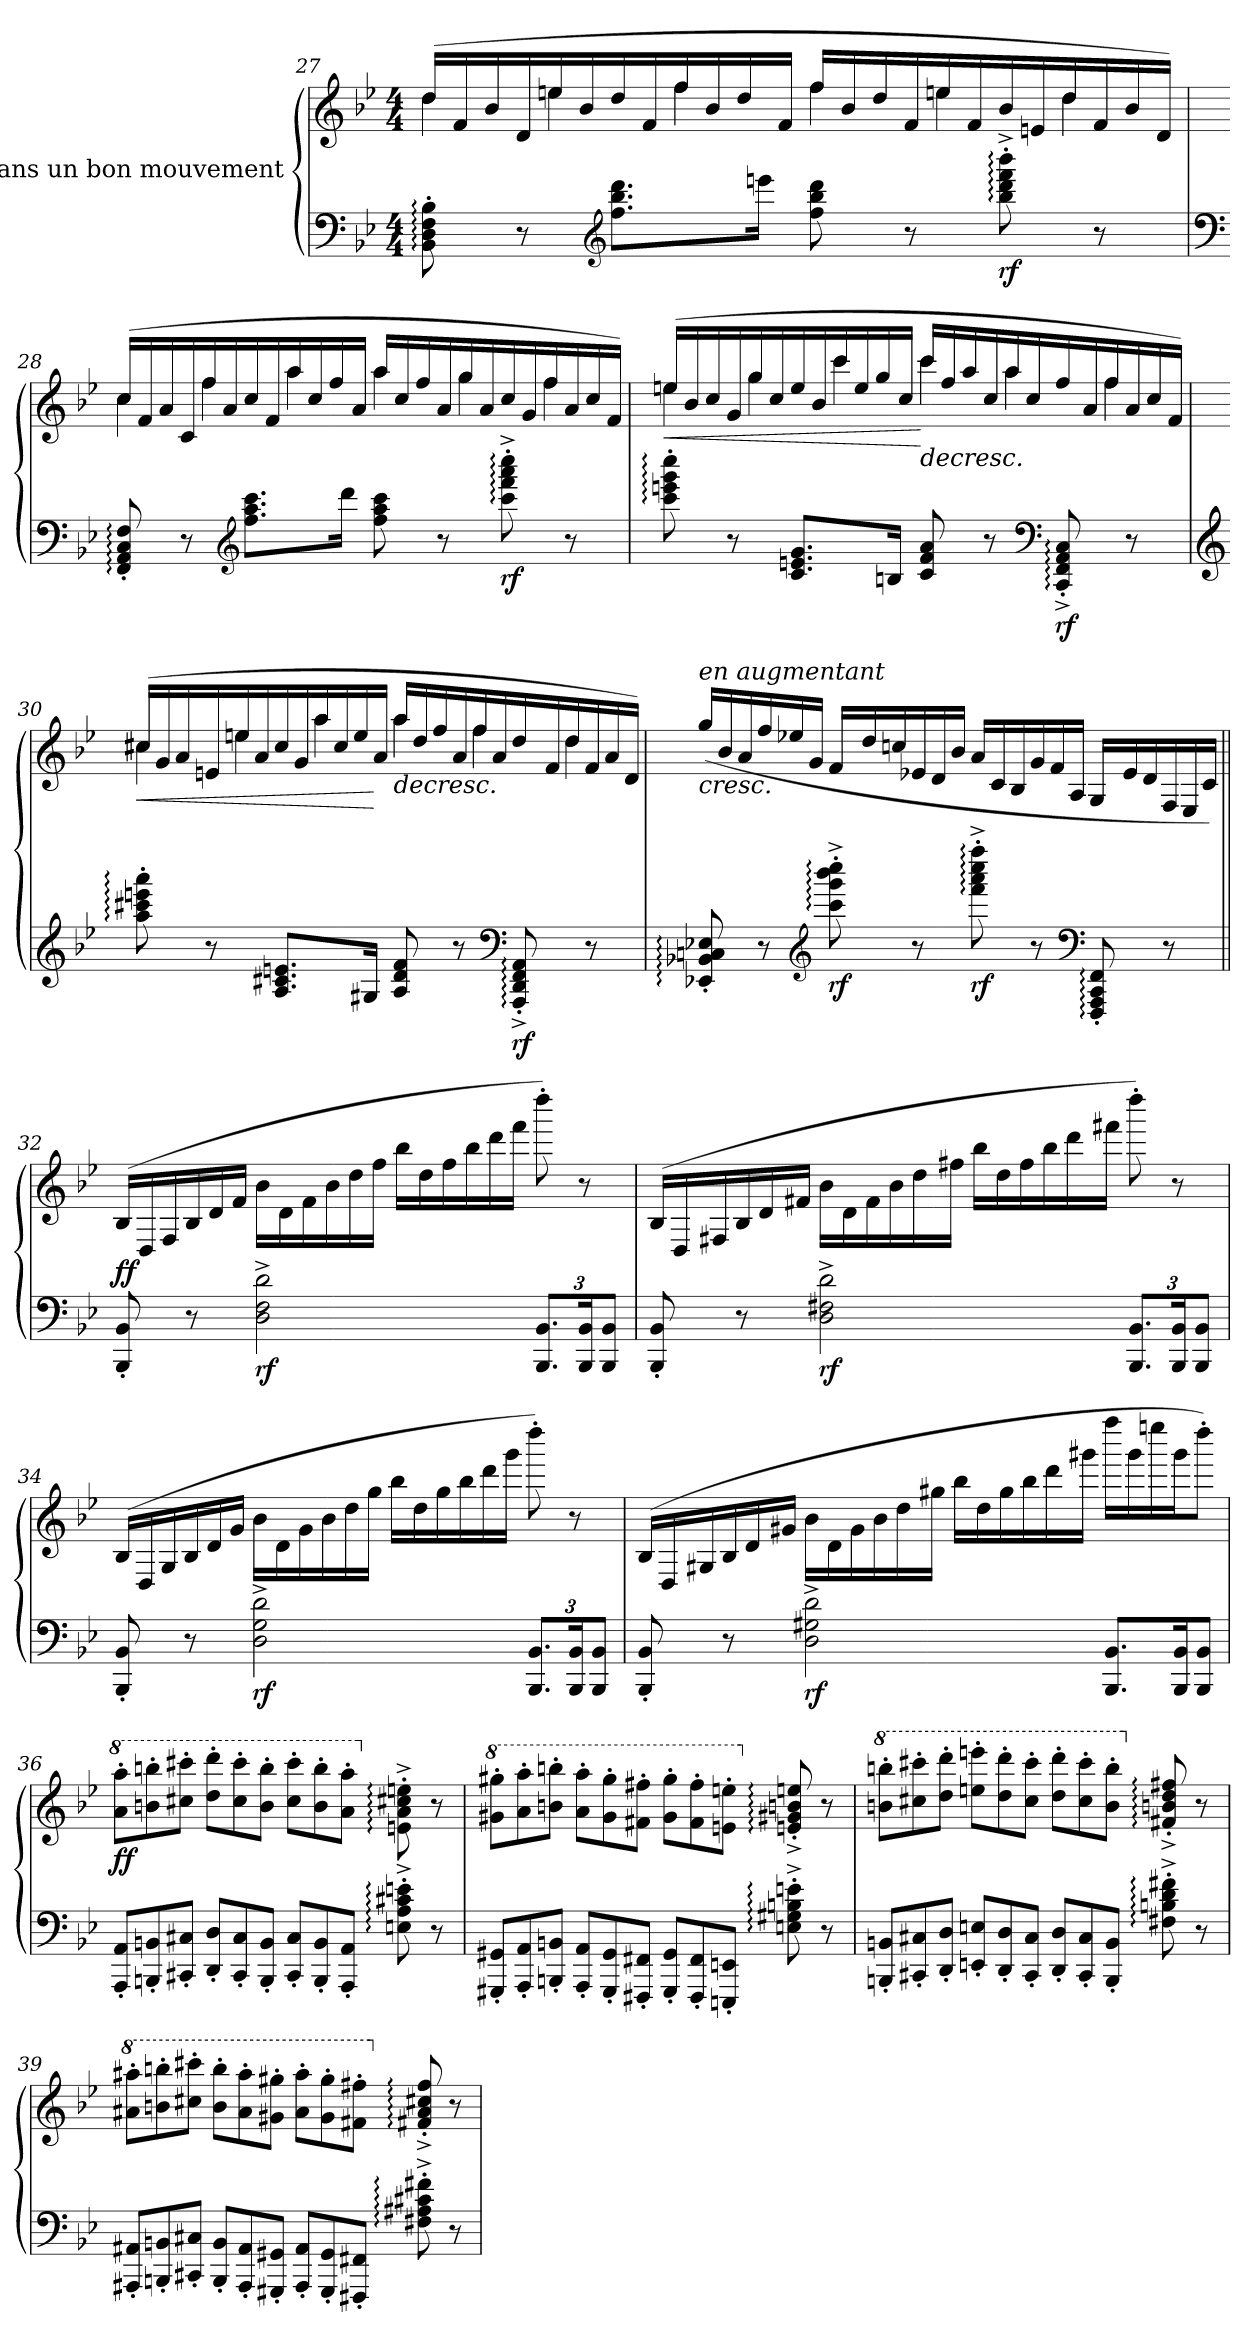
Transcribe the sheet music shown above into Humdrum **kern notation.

**kern	**kern	**dynam
*part1	*part1	*part1
*staff2	*staff1	*staff1/2
*I"Dans un bon mouvement	*	*
!!LO:LB:g=z
*clefF4	*clefG2	*
*k[b-e-]	*k[b-e-]	*
*M4/4	*M4/4	*
*	*Xtuplet	*
=27	=27	=27
*	*^	*
8BB-\:' 8D\:' 8F\:' 8B-\:'	(24dd/LL	6dd\	.
.	24f/	.	.
.	24b-/	.	.
8r	24d/	.	.
.	24een/	6ee\	.
.	24b-/	.	.
*clefG2	*	*	*
8.ff\ 8.bb-\ 8.ddd\L	24dd/	.	.
.	24f/	.	.
.	24ff/	6ff\	.
.	24b-/	.	.
.	24dd/	.	.
16eeen\Jk	.	.	.
.	24f/JJ	.	.
8ff\ 8bb-\ 8ddd\	24ff/LL	6ff\	.
.	24b-/	.	.
.	24dd/	.	.
8r	24f/	.	.
.	24een/	6ee\	.
.	24f/	.	.
!	!	!	!LO:DY:b=2
8bb-\:'^ 8ddd\:'^ 8fff\:'^ 8bbb-\:'^	24b-/	.	rf
.	24en/	.	.
.	24dd/	6dd\	.
8r	24f/	.	.
.	24b-/	.	.
.	24d/JJ)	.	.
=28	=28	=28	=28
*clefF4	*	*	*
8FF/:' 8AA/:' 8C/:' 8F/:'	(24cc/LL	6cc\	.
.	24f/	.	.
.	24a/	.	.
8r	24c/	.	.
.	24ff/	6ff\	.
.	24a/	.	.
*clefG2	*	*	*
8.ff\ 8.aa\ 8.ccc\L	24cc/	.	.
.	24f/	.	.
.	24aa/	6aa\	.
.	24cc/	.	.
.	24ff/	.	.
16ddd\Jk	.	.	.
.	24a/JJ	.	.
8ff\ 8aa\ 8ccc\	24aa/LL	6aa\	.
.	24cc/	.	.
.	24ff/	.	.
8r	24a/	.	.
.	24gg/	6gg\	.
.	24a/	.	.
!	!	!	!LO:DY:b=2
8ccc\:'^ 8fff\:'^ 8aaa\:'^ 8cccc\:'^	24cc/	.	rf
.	24g/	.	.
.	24ff/	6ff\	.
8r	24a/	.	.
.	24cc/	.	.
.	24f/JJ)	.	.
!!LO:LB:g=z	!!
=29	=29	=29	=29
!	!	!	!LO:HP:b
8ccc\:' 8eeen\:' 8ggg\:' 8cccc\:'	(24een/LL	6ee\	<
.	24b-/	.	.
.	24cc/	.	.
8r	24g/	.	.
.	24gg/	6gg\	.
.	24cc/	.	.
8.c/ 8.en/ 8.g/L	24ee/	.	.
.	24b-/	.	.
.	24ccc/	6ccc\	.
.	24ee/	.	.
.	24gg/	.	.
16Bn/Jk	.	.	.
.	24cc/JJ	.	.
!	!	!	!LO:HP:n=1:b
8c/ 8f/ 8a/	24ccc/LL	6ccc\	[ >
.	24ff/	.	.
.	24aa/	.	.
8r	24cc/	.	.
.	24aa/	6aa\	.
.	24cc/	.	.
*clefF4	*	*	*
!	!	!	!LO:DY:b=2
8CC/:'^ 8FF/:'^ 8AA/:'^ 8C/:'^	24ff/	.	rf
.	24a/	.	.
.	24ff/	6ff\	.
8r	24a/	.	.
.	24cc/	.	.
.	24f/JJ)	.	]
=30	=30	=30	=30
*clefG2	*	*	*
!	!	!	!LO:HP:b
8aa\:' 8ccc#X\:' 8eeen\:' 8aaa\:'	(24cc#X/LL	6cc#\	<
.	24g/	.	.
.	24a/	.	.
8r	24en/	.	.
.	24een/	6ee\	.
.	24a/	.	.
8.A/ 8.c#X/ 8.en/L	24cc#/	.	.
.	24g/	.	.
.	24aa/	6aa\	.
.	24cc#/	.	.
.	24ee/	.	.
16G#X/Jk	.	.	.
.	24a/JJ	.	[
!	!	!	!LO:HP:b
8A/ 8d/ 8f/	24aa/LL	6aa\	>
.	24dd/	.	.
.	24ff/	.	.
8r	24a/	.	.
.	24ff/	6ff\	.
.	24a/	.	.
*clefF4	*	*	*
!	!	!	!LO:DY:b=2
8AAA/:'^ 8DD/:'^ 8FF/:'^ 8AA/:'^	24dd/	.	rf
.	24f/	.	.
.	24dd/	6dd\	.
8r	24f/	.	.
.	24a/	.	.
.	24d/JJ)	.	]
*	*v	*v	*
!!LO:PB:g=z
=31	=31	=31
!	!LO:TX:a:i:t=en augmentant	!
!	!	!LO:HP:b
8EE-X/:' 8BB-X/:' 8Cn/:' 8E-X/:'	(>24gg/LL	<
.	24b-/	.
.	24a/	.
8r	24ff/	.
.	24ee-X/	.
.	24g/JJ	.
*clefG2	*	*
!	!	!LO:DY:b=2
8ccc\:'^ 8ggg\:'^ 8bbb-\:'^ 8cccc\:'^	24f/LL	rf
.	24dd/	.
.	24ccn/	.
8r	24e-X/	.
.	24d/	.
.	24b-/JJ	.
!	!	!LO:DY:b=2
8fff\:'^ 8aaa\:'^ 8cccc\:'^ 8ffff\:'^	24a/LL	rf
.	24c/	.
.	24B-/	.
8r	24g/	.
.	24f/	.
.	24A/JJ	.
*clefF4	*	*
8FFF/:' 8AAA/:' 8CC/:' 8FF/:'	24G/LL	.
.	24e-/	.
.	24d/	.
8r	24F/	.
.	24E-/	.
.	24c/JJ)	.
.	.	[
=32||	=32||	=32||
!	!	!LO:DY:b
8BBB-/' 8BB-/'	(24B-/LL	ff
.	24D/	.
.	24F/	.
8r	24B-/	.
.	24d/	.
.	24f/JJ	.
!	!	!LO:DY:b=2
2D\^ 2F\^ 2d\^	24b-\LL	rf
.	24d\	.
.	24f\	.
.	24b-\	.
.	24dd\	.
.	24ff\JJ	.
.	24bb-\LL	.
.	24dd\	.
.	24ff\	.
.	24bb-\	.
.	24ddd\	.
.	24fff\JJ	.
*Xbrackettup	*	*
12.BBB-/ 12.BB-/L	8dddd'\)	.
24BBB-/ 24BB-/K	8r	.
12BBB-/ 12BB-/J	.	.
!!LO:LB:g=z
=33	=33	=33
8BBB-/' 8BB-/'	(24B-/LL	.
.	24D/	.
.	24F#X/	.
8r	24B-/	.
.	24d/	.
.	24f#X/JJ	.
!	!	!LO:DY:b=2
2D\^ 2F#X\^ 2d\^	24b-\LL	rf
.	24d\	.
.	24f#\	.
.	24b-\	.
.	24dd\	.
.	24ff#X\JJ	.
.	24bb-\LL	.
.	24dd\	.
.	24ff#\	.
.	24bb-\	.
.	24ddd\	.
.	24fff#X\JJ	.
12.BBB-/ 12.BB-/L	8dddd'\)	.
24BBB-/ 24BB-/K	8r	.
12BBB-/ 12BB-/J	.	.
=34	=34	=34
8BBB-/' 8BB-/'	(24B-/LL	.
.	24D/	.
.	24G/	.
8r	24B-/	.
.	24d/	.
.	24g/JJ	.
!	!	!LO:DY:b=2
2D\^ 2G\^ 2d\^	24b-\LL	rf
.	24d\	.
.	24g\	.
.	24b-\	.
.	24dd\	.
.	24gg\JJ	.
.	24bb-\LL	.
.	24dd\	.
.	24gg\	.
.	24bb-\	.
.	24ddd\	.
.	24ggg\JJ	.
12.BBB-/ 12.BB-/L	8dddd'\)	.
24BBB-/ 24BB-/K	8r	.
12BBB-/ 12BB-/J	.	.
!!LO:LB:g=z
=35	=35	=35
8BBB-/' 8BB-/'	(24B-/LL	.
.	24D/	.
.	24G#X/	.
8r	24B-/	.
.	24d/	.
.	24g#X/JJ	.
!	!	!LO:DY:b=2
2D\^ 2G#X\^ 2d\^	24b-\LL	rf
.	24d\	.
.	24g#\	.
.	24b-\	.
.	24dd\	.
.	24gg#X\JJ	.
.	24bb-\LL	.
.	24dd\	.
.	24gg#\	.
.	24bb-\	.
.	24ddd\	.
.	24ggg#X\JJ	.
*Xtuplet	*	*
12.BBB-/ 12.BB-/L	24ffff\LL	.
.	24ggg#\	.
.	24eeeen\	.
24BBB-/ 24BB-/K	24ggg#\J	.
12BBB-/ 12BB-/J	12dddd'\J)	.
=36	=36	=36
*	*8va	*
!	!	!LO:DY:b
12AAA/' 12AA/'L	12aa\' 12aaa\'L	ff
12BBBn/' 12BBn/'	12bbn\' 12bbbn\'	.
12CC#X/' 12C#X/'J	12ccc#X\' 12cccc#X\'J	.
12DD/' 12D/'L	12ddd\' 12dddd\'L	.
12CC#/' 12C#/'	12ccc#\' 12cccc#\'	.
12BBB/' 12BB/'J	12bb\' 12bbb\'J	.
12CC#/' 12C#/'L	12ccc#\' 12cccc#\'L	.
12BBB/' 12BB/'	12bb\' 12bbb\'	.
12AAA/' 12AA/'J	12aa\' 12aaa\'J	.
*	*X8va	*
!	!	!LO:DY:b=2
!	!	!LO:DY:n=1:b
8En\:'^ 8A\:'^ 8c#X\:'^ 8en\:'^	8en\:'^ 8a\:'^ 8cc#X\:'^ 8een\:'^	rf rf
8r	8r	.
!!LO:LB:g=z
=37	=37	=37
*	*8va	*
12GGG#X/' 12GG#X/'L	12gg#X\' 12ggg#X\'L	.
12AAA/' 12AA/'	12aa\' 12aaa\'	.
12BBBn/' 12BBn/'J	12bbn\' 12bbbn\'J	.
12AAA/' 12AA/'L	12aa\' 12aaa\'L	.
12GGG#/' 12GG#/'	12gg#\' 12ggg#\'	.
12FFF#X/' 12FF#X/'J	12ff#X\' 12fff#X\'J	.
12GGG#/' 12GG#/'L	12gg#\' 12ggg#\'L	.
12FFF#/' 12FF#/'	12ff#\' 12fff#\'	.
12EEEn/' 12EEn/'J	12een\' 12eeen\'J	.
*	*X8va	*
!	!	!LO:DY:b=2
!	!	!LO:DY:n=1:b
8En\:'^ 8G#X\:'^ 8Bn\:'^ 8en\:'^	8en/:'^ 8g#X/:'^ 8bn/:'^ 8een/:'^	rf rf
8r	8r	.
=38	=38	=38
*	*8va	*
12BBBn/' 12BBn/'L	12bbn\' 12bbbn\'L	.
12CC#X/' 12C#X/'	12ccc#X\' 12cccc#X\'	.
12DD/' 12D/'J	12ddd\' 12dddd\'J	.
12EEn/' 12En/'L	12eeen\' 12eeeen\'L	.
12DD/' 12D/'	12ddd\' 12dddd\'	.
12CC#/' 12C#/'J	12ccc#\' 12cccc#\'J	.
12DD/' 12D/'L	12ddd\' 12dddd\'L	.
12CC#/' 12C#/'	12ccc#\' 12cccc#\'	.
12BBB/' 12BB/'J	12bb\' 12bbb\'J	.
*	*X8va	*
!	!	!LO:DY:b=2
!	!	!LO:DY:n=1:b
8F#X\:'^ 8Bn\:'^ 8d\:'^ 8f#X\:'^	8f#X/:'^ 8bn/:'^ 8dd/:'^ 8ff#X/:'^	rf rf
8r	8r	.
=39	=39	=39
*	*8va	*
12AAA#X/' 12AA#X/'L	12aa#X\' 12aaa#X\'L	.
12BBBn/' 12BBn/'	12bbn\' 12bbbn\'	.
12CC#X/' 12C#X/'J	12ccc#X\' 12cccc#X\'J	.
12BBB/' 12BB/'L	12bb\' 12bbb\'L	.
12AAA#/' 12AA#/'	12aa#\' 12aaa#\'	.
12GGG#X/' 12GG#X/'J	12gg#X\' 12ggg#X\'J	.
12AAA#/' 12AA#/'L	12aa#\' 12aaa#\'L	.
12GGG#/' 12GG#/'	12gg#\' 12ggg#\'	.
12FFF#X/' 12FF#X/'J	12ff#X\' 12fff#X\'J	.
*	*X8va	*
!	!	!LO:DY:b=2
!	!	!LO:DY:n=1:b
8F#X\:'^ 8A#X\:'^ 8c#X\:'^ 8f#X\:'^	8f#X/:'^ 8a#/:'^ 8cc#X/:'^ 8ff#/:'^	rf rf
8r	8r	.
=	=	=
*-	*-	*-
